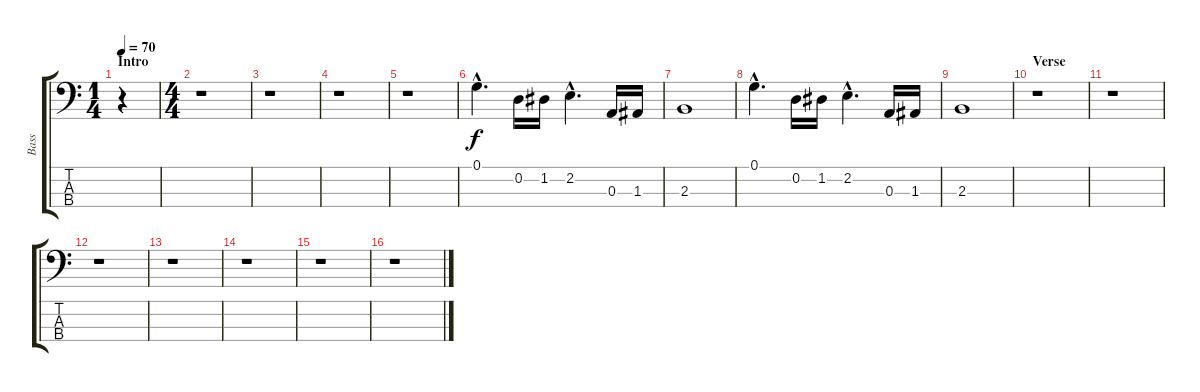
\track ("Bass" "Bass") {instrument electricbassfinger}
\staff {score tabs}
\tuning (G2 D2 A1 E1) {hide}
\ts (1 4)
\section ("" "Intro")
\tempo 70
\clef f4
\ks c
r.4{dy f instrument electricbassfinger} |
\ts (4 4)
r.1 |
r.1 |
r.1 |
r.1 |
0.1{hac}.4{d} 0.2.16 1.2.16 2.2{hac}.4{d} 0.3.16 1.3.16 |
2.3.1 |
0.1{hac}.4{d} 0.2.16 1.2.16 2.2{hac}.4{d} 0.3.16 1.3.16 |
2.3.1 |
\section ("" "Verse")
r.1 |
r.1 |
r.1 |
r.1 |
r.1 |
r.1 |
r.1
